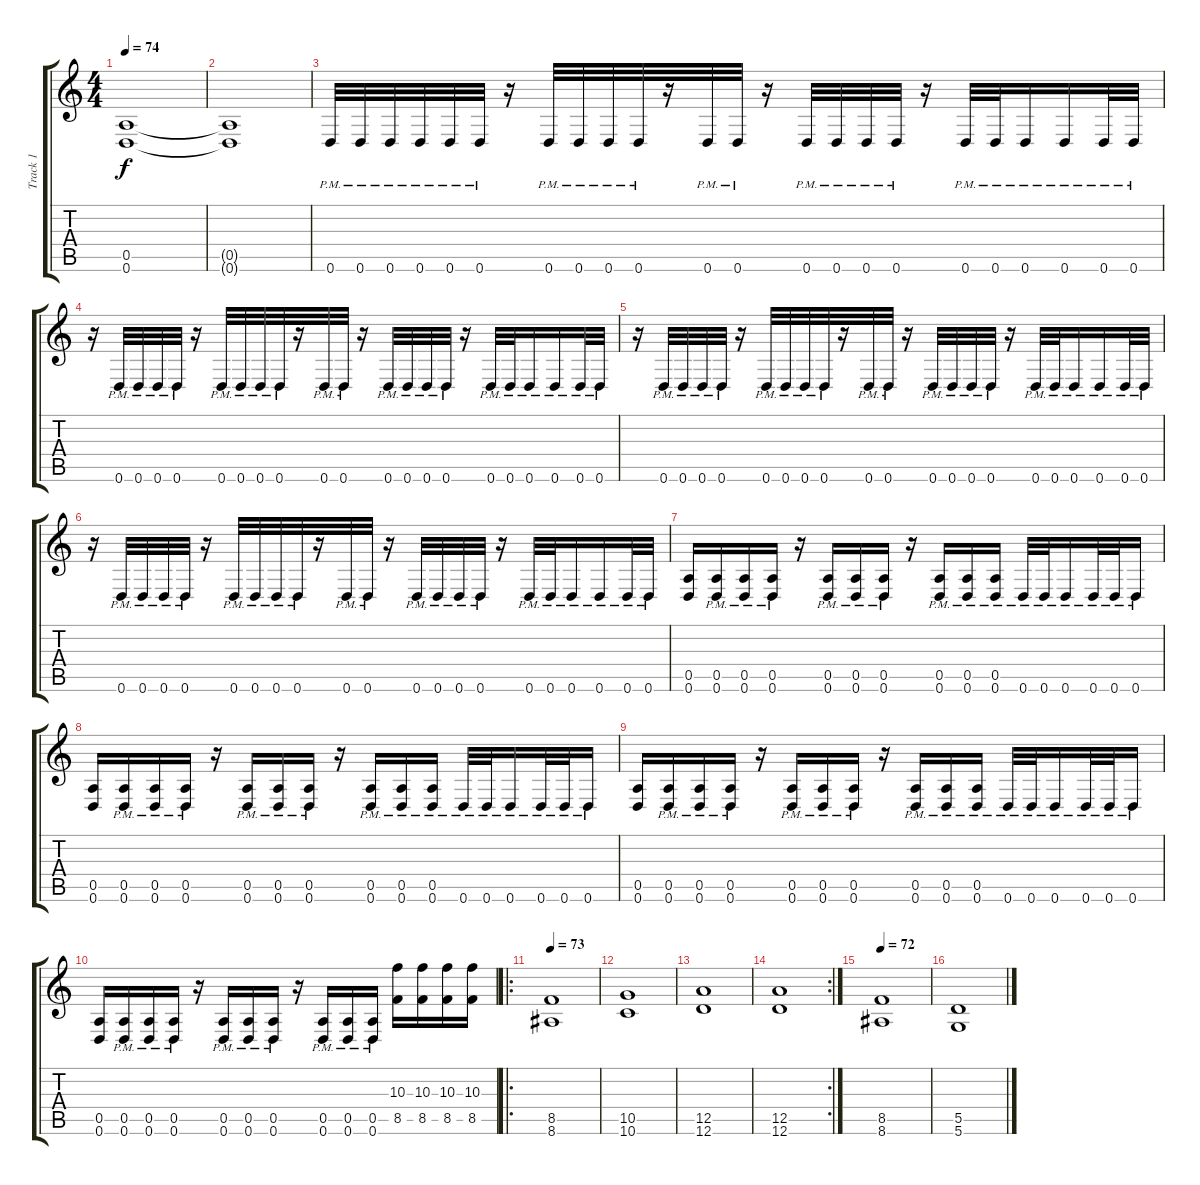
\track ("Track 1" "Track 1") {instrument distortionguitar}
\staff {score tabs}
\tuning (E4 B3 G3 D3 A2 D2) {hide}
\ts (4 4)
\tempo 74
\clef g2
\ks c
(0.5 0.6).1{dy f} |
(0.5{t} 0.6{t}).1 |
0.6{pm}.32 0.6{pm}.32 0.6{pm}.32 0.6{pm}.32 0.6{pm}.32 0.6{pm}.32 r.16 0.6{pm}.32 0.6{pm}.32 0.6{pm}.32 0.6{pm}.32 r.16 0.6{pm}.32 0.6{pm}.32 r.16 0.6{pm}.32 0.6{pm}.32 0.6{pm}.32 0.6{pm}.32 r.16 0.6{pm}.32 0.6{pm}.32 0.6{pm}.16 0.6{pm}.16 0.6{pm}.32 0.6{pm}.32 |
r.16 0.6{pm}.32 0.6{pm}.32 0.6{pm}.32 0.6{pm}.32 r.16 0.6{pm}.32 0.6{pm}.32 0.6{pm}.32 0.6{pm}.32 r.16 0.6{pm}.32 0.6{pm}.32 r.16 0.6{pm}.32 0.6{pm}.32 0.6{pm}.32 0.6{pm}.32 r.16 0.6{pm}.32 0.6{pm}.32 0.6{pm}.16 0.6{pm}.16 0.6{pm}.32 0.6{pm}.32 |
r.16 0.6{pm}.32 0.6{pm}.32 0.6{pm}.32 0.6{pm}.32 r.16 0.6{pm}.32 0.6{pm}.32 0.6{pm}.32 0.6{pm}.32 r.16 0.6{pm}.32 0.6{pm}.32 r.16 0.6{pm}.32 0.6{pm}.32 0.6{pm}.32 0.6{pm}.32 r.16 0.6{pm}.32 0.6{pm}.32 0.6{pm}.16 0.6{pm}.16 0.6{pm}.32 0.6{pm}.32 |
r.16 0.6{pm}.32 0.6{pm}.32 0.6{pm}.32 0.6{pm}.32 r.16 0.6{pm}.32 0.6{pm}.32 0.6{pm}.32 0.6{pm}.32 r.16 0.6{pm}.32 0.6{pm}.32 r.16 0.6{pm}.32 0.6{pm}.32 0.6{pm}.32 0.6{pm}.32 r.16 0.6{pm}.32 0.6{pm}.32 0.6{pm}.16 0.6{pm}.16 0.6{pm}.32 0.6{pm}.32 |
(0.5 0.6).16 (0.5{pm} 0.6{pm}).16 (0.5{pm} 0.6{pm}).16 (0.5{pm} 0.6{pm}).16 r.16 (0.5{pm} 0.6{pm}).16 (0.5{pm} 0.6{pm}).16 (0.5{pm} 0.6{pm}).16 r.16 (0.5{pm} 0.6{pm}).16 (0.5{pm} 0.6{pm}).16 (0.5{pm} 0.6{pm}).16 0.6{pm}.32 0.6{pm}.32 0.6{pm}.16 0.6{pm}.32 0.6{pm}.32 0.6{pm}.16 |
(0.5 0.6).16 (0.5{pm} 0.6{pm}).16 (0.5{pm} 0.6{pm}).16 (0.5{pm} 0.6{pm}).16 r.16 (0.5{pm} 0.6{pm}).16 (0.5{pm} 0.6{pm}).16 (0.5{pm} 0.6{pm}).16 r.16 (0.5{pm} 0.6{pm}).16 (0.5{pm} 0.6{pm}).16 (0.5{pm} 0.6{pm}).16 0.6{pm}.32 0.6{pm}.32 0.6{pm}.16 0.6{pm}.32 0.6{pm}.32 0.6{pm}.16 |
(0.5 0.6).16 (0.5{pm} 0.6{pm}).16 (0.5{pm} 0.6{pm}).16 (0.5{pm} 0.6{pm}).16 r.16 (0.5{pm} 0.6{pm}).16 (0.5{pm} 0.6{pm}).16 (0.5{pm} 0.6{pm}).16 r.16 (0.5{pm} 0.6{pm}).16 (0.5{pm} 0.6{pm}).16 (0.5{pm} 0.6{pm}).16 0.6{pm}.32 0.6{pm}.32 0.6{pm}.16 0.6{pm}.32 0.6{pm}.32 0.6{pm}.16 |
(0.5 0.6).16 (0.5{pm} 0.6{pm}).16 (0.5{pm} 0.6{pm}).16 (0.5{pm} 0.6{pm}).16 r.16 (0.5{pm} 0.6{pm}).16 (0.5{pm} 0.6{pm}).16 (0.5{pm} 0.6{pm}).16 r.16 (0.5{pm} 0.6{pm}).16 (0.5{pm} 0.6{pm}).16 (0.5{pm} 0.6{pm}).16 (10.3 8.5).16 (10.3 8.5).16 (10.3 8.5).16 (10.3 8.5).16 |
\ro
\tempo 73
(8.5 8.6).1 |
(10.5 10.6).1 |
(12.5 12.6).1 |
\rc 2
(12.5 12.6).1 |
\tempo 72
(8.5 8.6).1 |
(5.5 5.6).1
